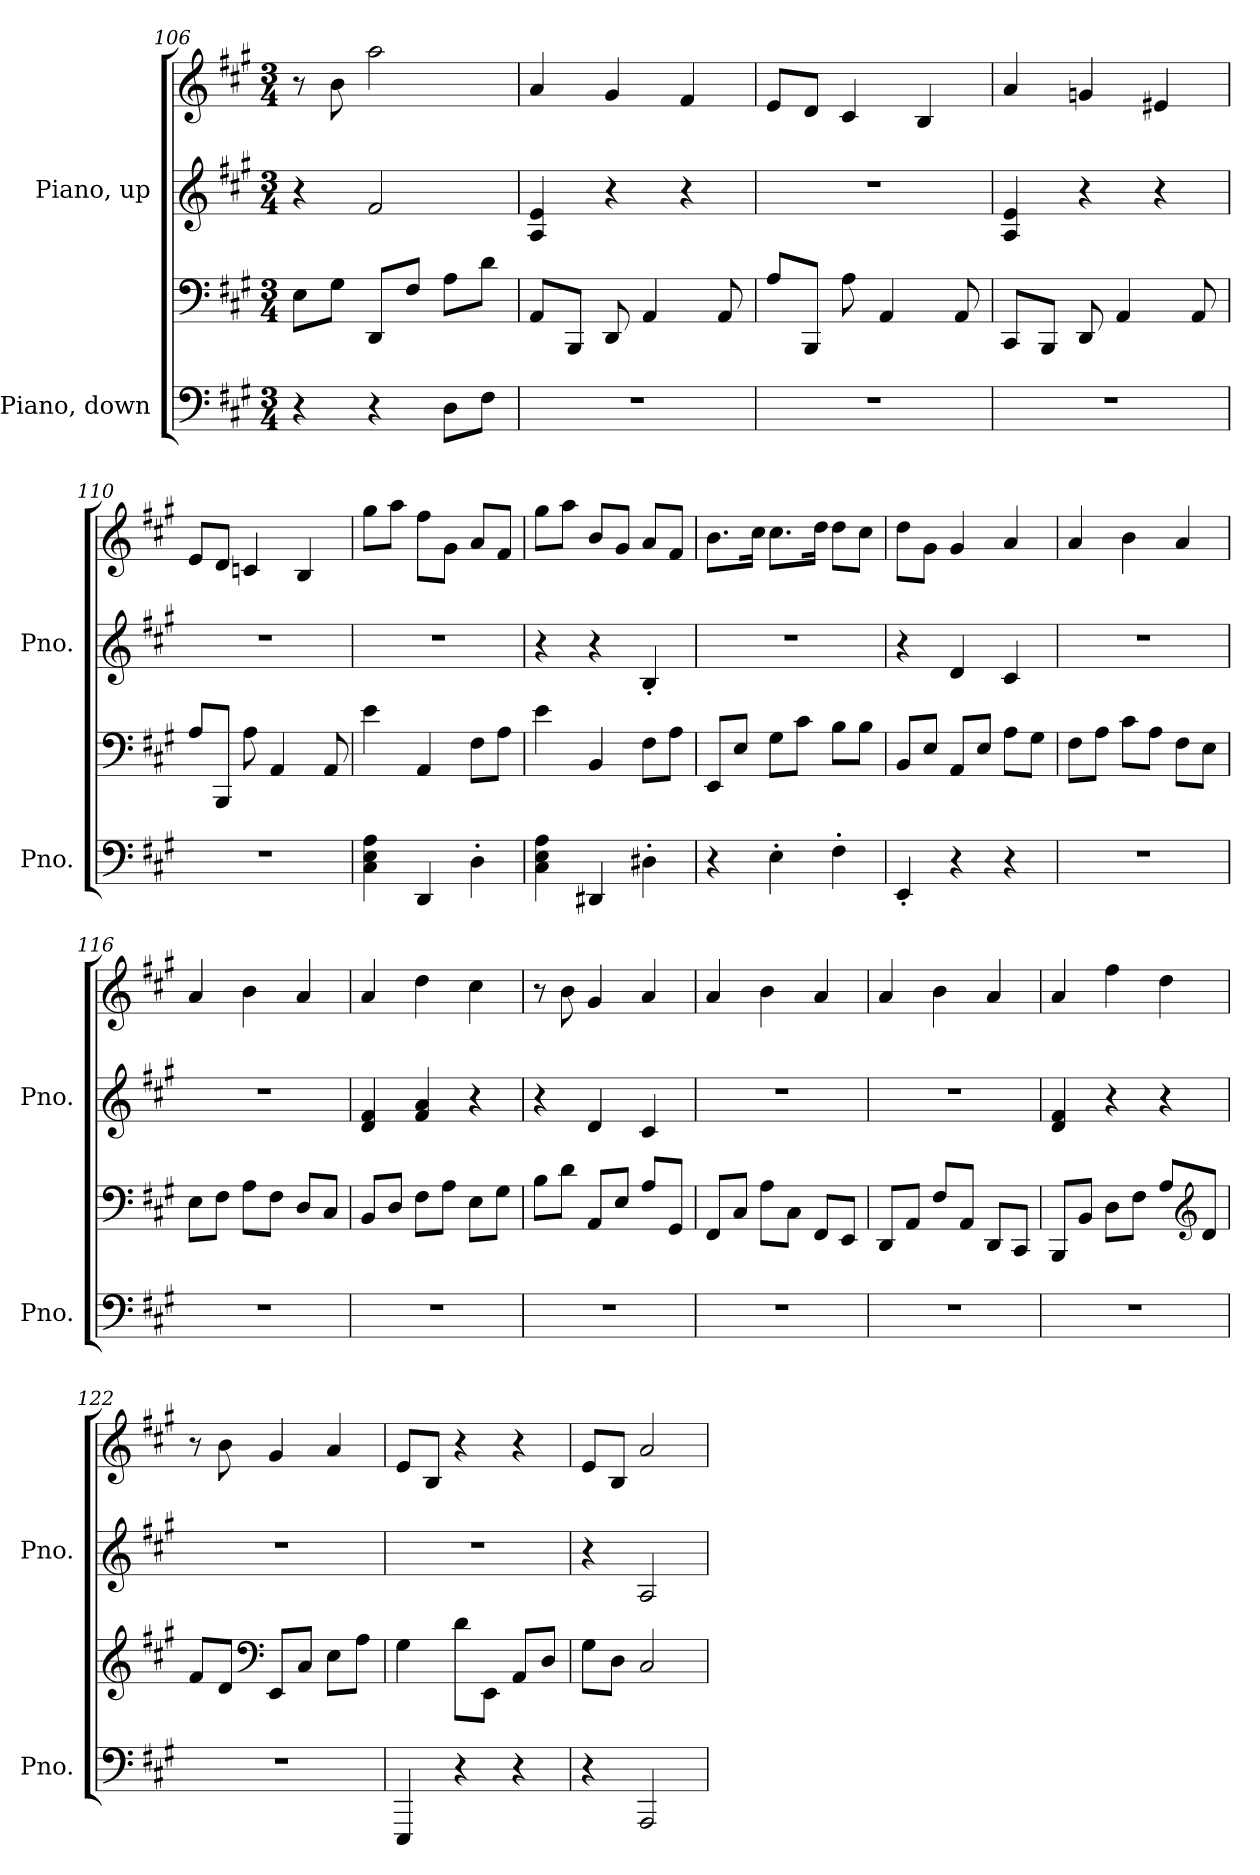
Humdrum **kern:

**kern	**kern	**kern	**kern
*part2	*part2	*part1	*part1
*staff4	*staff3	*staff2	*staff1
*I"Piano, down	*	*I"Piano, up	*
*I'Pno.	*	*I'Pno.	*
*clefF4	*clefF4	*clefG2	*clefG2
*k[f#c#g#]	*k[f#c#g#]	*k[f#c#g#]	*k[f#c#g#]
*M3/4	*M3/4	*M3/4	*M3/4
=106	=106	=106	=106
4r	8E\L	4r	8r
.	8G#\J	.	8b\
4r	8DD/L	2f#/	2aa\
.	8F#/J	.	.
8D\L	8A\L	.	.
8F#\J	8d\J	.	.
=107	=107	=107	=107
2.r	8AA/L	4A/ 4e/	4a/
.	8BBB/J	.	.
.	8DD/	4r	4g#/
.	4AA/	.	.
.	.	4r	4f#/
.	8AA/	.	.
=108	=108	=108	=108
2.r	8A/L	2.r	8e/L
.	8BBB/J	.	8d/J
.	8A\	.	4c#/
.	4AA/	.	.
.	.	.	4B/
.	8AA/	.	.
=109	=109	=109	=109
2.r	8CC#/L	4A/ 4e/	4a/
.	8BBB/J	.	.
.	8DD/	4r	4gn/
.	4AA/	.	.
.	.	4r	4e#X/
.	8AA/	.	.
!!LO:LB:g=z
=110	=110	=110	=110
2.r	8A/L	2.r	8e/L
.	8BBB/J	.	8d/J
.	8A\	.	4cn/
.	4AA/	.	.
.	.	.	4B/
.	8AA/	.	.
=111	=111	=111	=111
4C#\ 4E\ 4A\	4e\	2.r	8gg#\L
.	.	.	8aa\J
4DD/	4AA/	.	8ff#\L
.	.	.	8g#\J
4D'\	8F#\L	.	8a/L
.	8A\J	.	8f#/J
=112	=112	=112	=112
4C#\ 4E\ 4A\	4e\	4r	8gg#\L
.	.	.	8aa\J
4DD#X/	4BB/	4r	8b/L
.	.	.	8g#/J
4D#X'\	8F#\L	4B'/	8a/L
.	8A\J	.	8f#/J
=113	=113	=113	=113
4r	8EE/L	2.r	8.b\L
.	8E/J	.	.
.	.	.	16cc#\Jk
4E'\	8G#\L	.	8.cc#\L
.	8c#\J	.	.
.	.	.	16dd\Jk
4F#'\	8B\L	.	8dd\L
.	8B\J	.	8cc#\J
=114	=114	=114	=114
4EE'/	8BB/L	4r	8dd\L
.	8E/J	.	8g#\J
4r	8AA/L	4d/	4g#/
.	8E/J	.	.
4r	8A\L	4c#/	4a/
.	8G#\J	.	.
!!LO:PB:g=z
=115	=115	=115	=115
2.r	8F#\L	2.r	4a/
.	8A\J	.	.
.	8c#\L	.	4b\
.	8A\J	.	.
.	8F#\L	.	4a/
.	8E\J	.	.
=116	=116	=116	=116
2.r	8E\L	2.r	4a/
.	8F#\J	.	.
.	8A\L	.	4b\
.	8F#\J	.	.
.	8D/L	.	4a/
.	8C#/J	.	.
=117	=117	=117	=117
2.r	8BB/L	4d/ 4f#/	4a/
.	8D/J	.	.
.	8F#\L	4f#/ 4a/	4dd\
.	8A\J	.	.
.	8E\L	4r	4cc#\
.	8G#\J	.	.
=118	=118	=118	=118
2.r	8B\L	4r	8r
.	8d\J	.	8b\
.	8AA/L	4d/	4g#/
.	8E/J	.	.
.	8A/L	4c#/	4a/
.	8GG#/J	.	.
=119	=119	=119	=119
2.r	8FF#/L	2.r	4a/
.	8C#/J	.	.
.	8A\L	.	4b\
.	8C#\J	.	.
.	8FF#/L	.	4a/
.	8EE/J	.	.
=120	=120	=120	=120
2.r	8DD/L	2.r	4a/
.	8AA/J	.	.
.	8F#/L	.	4b\
.	8AA/J	.	.
.	8DD/L	.	4a/
.	8CC#/J	.	.
!!LO:LB:g=z
=121	=121	=121	=121
2.r	8BBB/L	4d/ 4f#/	4a/
.	8BB/J	.	.
.	8D\L	4r	4ff#\
.	8F#\J	.	.
.	8A/L	4r	4dd\
*	*clefG2	*	*
.	8d/J	.	.
=122	=122	=122	=122
2.r	8f#/L	2.r	8r
.	8d/J	.	8b\
*	*clefF4	*	*
.	8EE/L	.	4g#/
.	8C#/J	.	.
.	8E\L	.	4a/
.	8A\J	.	.
=123	=123	=123	=123
4EEE/	4G#\	2.r	8e/L
.	.	.	8B/J
4r	8d\L	.	4r
.	8EE\J	.	.
4r	8AA/L	.	4r
.	8D/J	.	.
=124	=124	=124	=124
4r	8G#\L	4r	8e/L
.	8D\J	.	8B/J
2AAA/	2C#/	2A/	2a/
=	=	=	=
*-	*-	*-	*-
